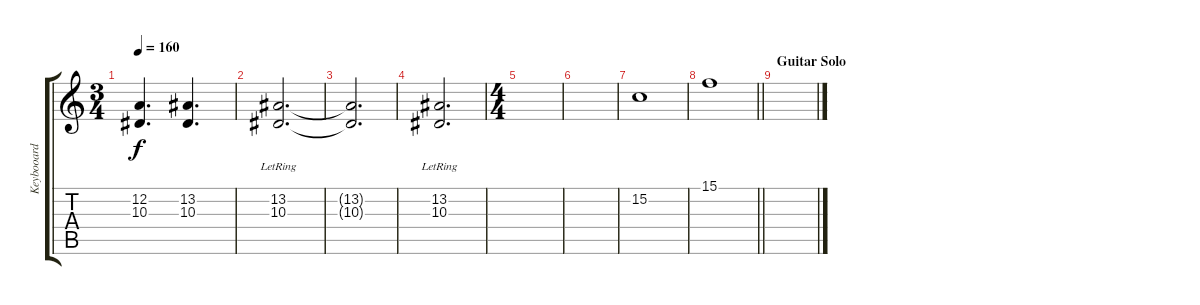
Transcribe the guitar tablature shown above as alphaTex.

\track ("Keybooard" "Keybooard") {instrument synthstrings1}
\staff {score tabs}
\tuning (D4 A3 F3 C3 G2 D2) {hide}
\ts (3 4)
\tempo 160
\clef g2
\ks c
(12.2 10.3).4{d dy f} (13.2 10.3).4{d} |
(13.2{lr} 10.3{lr}).2{d} |
(13.2{t} 10.3{t}).2{d} |
(13.2{lr} 10.3{lr}).2{d} |
\ts (4 4)
|
|
15.2.1 |
\barLineRight lightlight
15.1.1 |
\section ("" "Guitar Solo")
